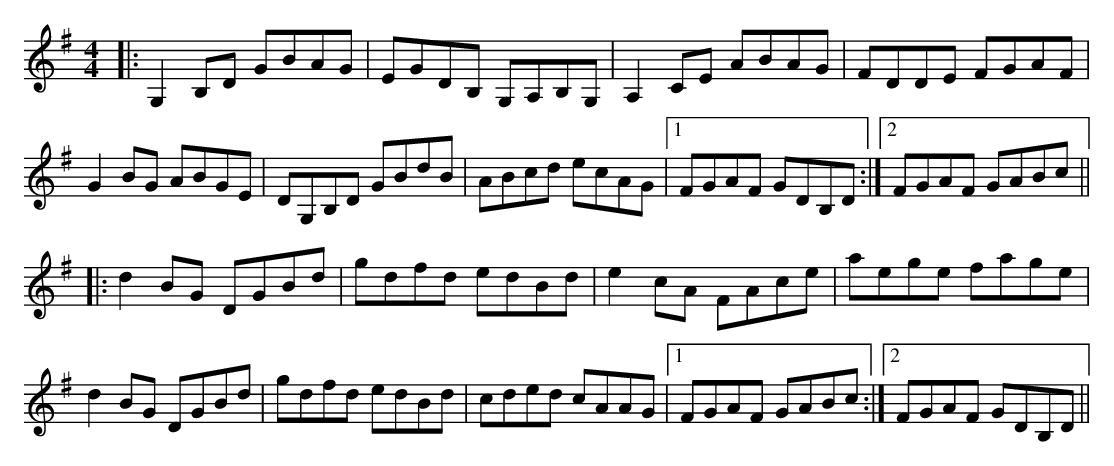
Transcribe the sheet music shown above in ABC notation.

X:1
M:4/4
K:G
|:G,2B,D GBAG|EGDB, G,A,B,G,|A,2CE ABAG|FDDE FGAF|
G2BG ABGE|DG,B,D GBdB|ABcd ecAG|1 FGAF GDB,D:|2 FGAF GABc||
|:d2BG DGBd|gdfd edBd|e2cA FAce|aege fage|
d2BG DGBd|gdfd edBd|cded cAAG|1 FGAF GABc:|2 FGAF GDB,D||
